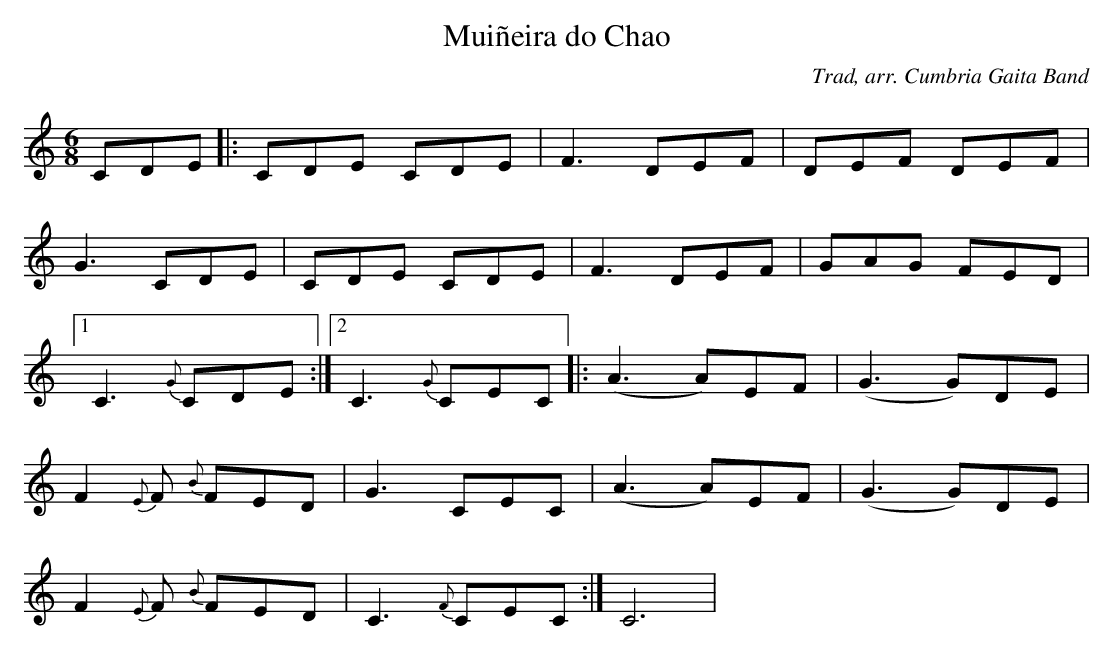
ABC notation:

X:1
T:Muiñeira do Chao
C:Trad, arr. Cumbria Gaita Band
M:6/8
L:1/8
K:Cmaj
CDE |:CDE CDE |F3 DEF |DEF DEF |
G3 CDE |CDE CDE |F3 DEF |GAG FED | [1
C3 {G}CDE :| [2C3 {G}CEC |:(A3 A)EF |(G3 G)DE |
F2 {E}F {B}FED |G3 CEC |(A3 A)EF |(G3 G)DE |
F2 {E}F {B}FED |C3 {F}CEC :|C6 |
